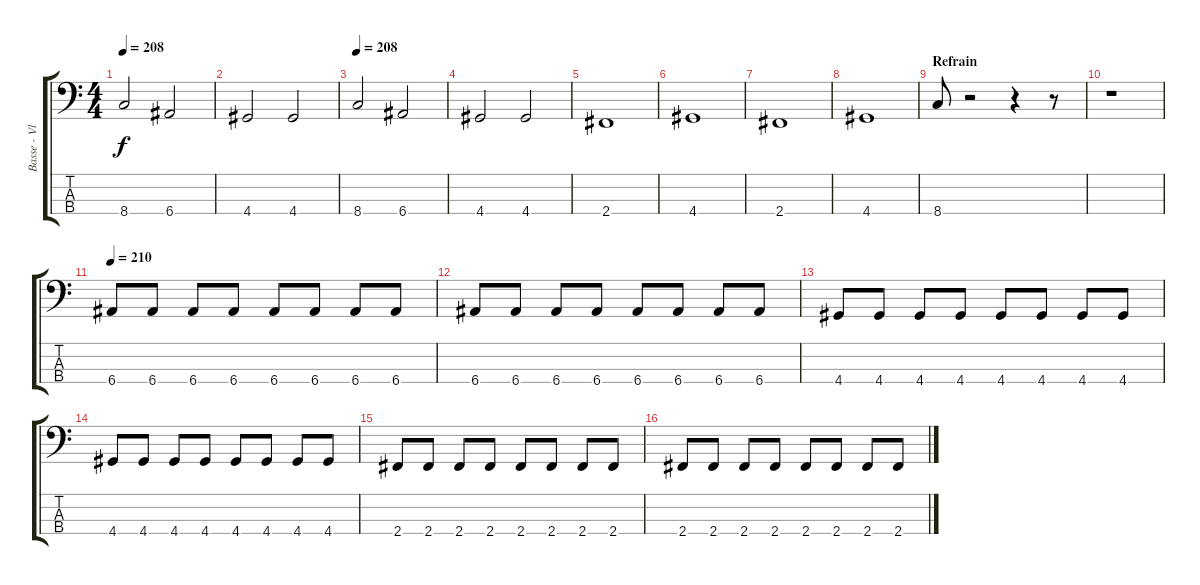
\track ("Basse - Vlad" "Basse - Vl") {instrument electricbassfinger}
\staff {score tabs}
\tuning (G2 D2 A1 E1) {hide}
\ts (4 4)
\tempo 208
\clef f4
\ks c
8.4.2{dy f instrument overdrivenguitar} 6.4.2 |
4.4.2 4.4.2 |
\tempo 208
8.4.2{instrument overdrivenguitar} 6.4.2 |
4.4.2 4.4.2 |
2.4.1 |
4.4.1 |
2.4.1 |
4.4.1 |
\section ("" "Refrain")
8.4.8 r.2 r.4 r.8 |
r.1 |
\tempo 210
6.4.8 6.4.8 6.4.8 6.4.8 6.4.8 6.4.8 6.4.8 6.4.8 |
6.4.8 6.4.8 6.4.8 6.4.8 6.4.8 6.4.8 6.4.8 6.4.8 |
4.4.8 4.4.8 4.4.8 4.4.8 4.4.8 4.4.8 4.4.8 4.4.8 |
4.4.8 4.4.8 4.4.8 4.4.8 4.4.8 4.4.8 4.4.8 4.4.8 |
2.4.8 2.4.8 2.4.8 2.4.8 2.4.8 2.4.8 2.4.8 2.4.8 |
2.4.8 2.4.8 2.4.8 2.4.8 2.4.8 2.4.8 2.4.8 2.4.8
